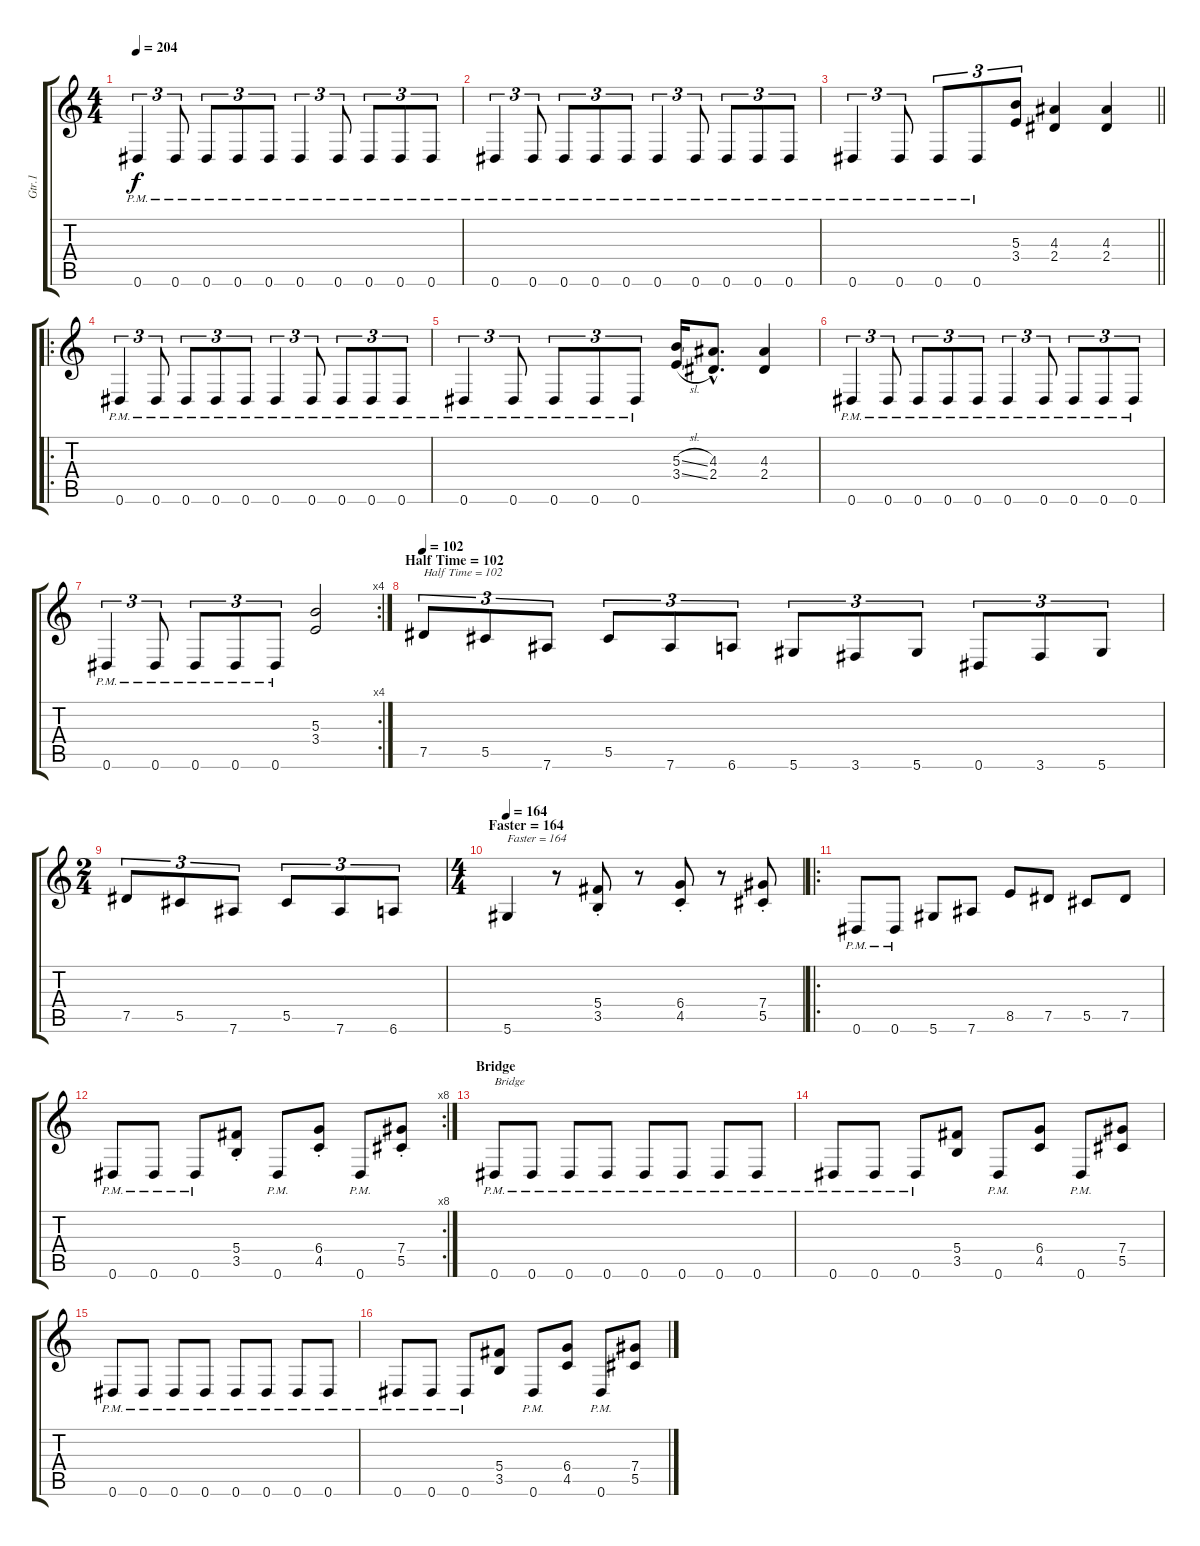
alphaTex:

\track ("Gtr.1" "Gtr.1") {instrument distortionguitar}
\staff {score tabs}
\tuning (Eb4 Bb3 Gb3 Db3 Ab2 Eb2) {hide}
\ts (4 4)
\tempo 204
\clef g2
\ks c
0.6{pm}.4{tu (3 2) dy f} 0.6{pm}.8{tu (3 2)} 0.6{pm}.8{tu (3 2)} 0.6{pm}.8{tu (3 2)} 0.6{pm}.8{tu (3 2)} 0.6{pm}.4{tu (3 2)} 0.6{pm}.8{tu (3 2)} 0.6{pm}.8{tu (3 2)} 0.6{pm}.8{tu (3 2)} 0.6{pm}.8{tu (3 2)} |
0.6{pm}.4{tu (3 2)} 0.6{pm}.8{tu (3 2)} 0.6{pm}.8{tu (3 2)} 0.6{pm}.8{tu (3 2)} 0.6{pm}.8{tu (3 2)} 0.6{pm}.4{tu (3 2)} 0.6{pm}.8{tu (3 2)} 0.6{pm}.8{tu (3 2)} 0.6{pm}.8{tu (3 2)} 0.6{pm}.8{tu (3 2)} |
\barLineRight lightlight
0.6{pm}.4{tu (3 2)} 0.6{pm}.8{tu (3 2)} 0.6{pm}.8{tu (3 2)} 0.6{pm}.8{tu (3 2)} (5.3 3.4).8{tu (3 2)} (4.3 2.4).4 (4.3 2.4).4 |
\ro
0.6{pm}.4{tu (3 2)} 0.6{pm}.8{tu (3 2)} 0.6{pm}.8{tu (3 2)} 0.6{pm}.8{tu (3 2)} 0.6{pm}.8{tu (3 2)} 0.6{pm}.4{tu (3 2)} 0.6{pm}.8{tu (3 2)} 0.6{pm}.8{tu (3 2)} 0.6{pm}.8{tu (3 2)} 0.6{pm}.8{tu (3 2)} |
0.6{pm}.4{tu (3 2)} 0.6{pm}.8{tu (3 2)} 0.6{pm}.8{tu (3 2)} 0.6{pm}.8{tu (3 2)} 0.6{pm}.8{tu (3 2)} (5.3{sl} 3.4{sl}).16 (4.3{hac} 2.4{hac}).8{d} (4.3 2.4).4 |
0.6{pm}.4{tu (3 2)} 0.6{pm}.8{tu (3 2)} 0.6{pm}.8{tu (3 2)} 0.6{pm}.8{tu (3 2)} 0.6{pm}.8{tu (3 2)} 0.6{pm}.4{tu (3 2)} 0.6{pm}.8{tu (3 2)} 0.6{pm}.8{tu (3 2)} 0.6{pm}.8{tu (3 2)} 0.6{pm}.8{tu (3 2)} |
\rc 4
0.6{pm}.4{tu (3 2)} 0.6{pm}.8{tu (3 2)} 0.6{pm}.8{tu (3 2)} 0.6{pm}.8{tu (3 2)} 0.6{pm}.8{tu (3 2)} (5.3 3.4).2 |
\section ("" "Half Time = 102")
\tempo 102
7.5.8{tu (3 2) txt "Half Time = 102"} 5.5.8{tu (3 2)} 7.6.8{tu (3 2)} 5.5.8{tu (3 2)} 7.6.8{tu (3 2)} 6.6.8{tu (3 2)} 5.6.8{tu (3 2)} 3.6.8{tu (3 2)} 5.6.8{tu (3 2)} 0.6.8{tu (3 2)} 3.6.8{tu (3 2)} 5.6.8{tu (3 2)} |
\ts (2 4)
7.5.8{tu (3 2)} 5.5.8{tu (3 2)} 7.6.8{tu (3 2)} 5.5.8{tu (3 2)} 7.6.8{tu (3 2)} 6.6.8{tu (3 2)} |
\ts (4 4)
\section ("" "Faster = 164")
\tempo 164
5.6.4{txt "Faster = 164"} r.8 (5.4{st} 3.5{st}).8 r.8 (6.4{st} 4.5{st}).8 r.8 (7.4{st} 5.5{st}).8 |
\ro
0.6{pm}.8 0.6{pm}.8 5.6.8 7.6.8 8.5.8 7.5.8 5.5.8 7.5.8 |
\rc 8
0.6{pm}.8 0.6{pm}.8 0.6{pm}.8 (5.4{st} 3.5{st}).8 0.6{pm}.8 (6.4{st} 4.5{st}).8 0.6{pm}.8 (7.4{st} 5.5{st}).8 |
\section ("" "Bridge")
0.6{pm}.8{txt "Bridge"} 0.6{pm}.8 0.6{pm}.8 0.6{pm}.8 0.6{pm}.8 0.6{pm}.8 0.6{pm}.8 0.6{pm}.8 |
0.6{pm}.8 0.6{pm}.8 0.6{pm}.8 (5.4 3.5).8 0.6{pm}.8 (6.4 4.5).8 0.6{pm}.8 (7.4 5.5).8 |
0.6{pm}.8 0.6{pm}.8 0.6{pm}.8 0.6{pm}.8 0.6{pm}.8 0.6{pm}.8 0.6{pm}.8 0.6{pm}.8 |
0.6{pm}.8 0.6{pm}.8 0.6{pm}.8 (5.4 3.5).8 0.6{pm}.8 (6.4 4.5).8 0.6{pm}.8 (7.4 5.5).8
